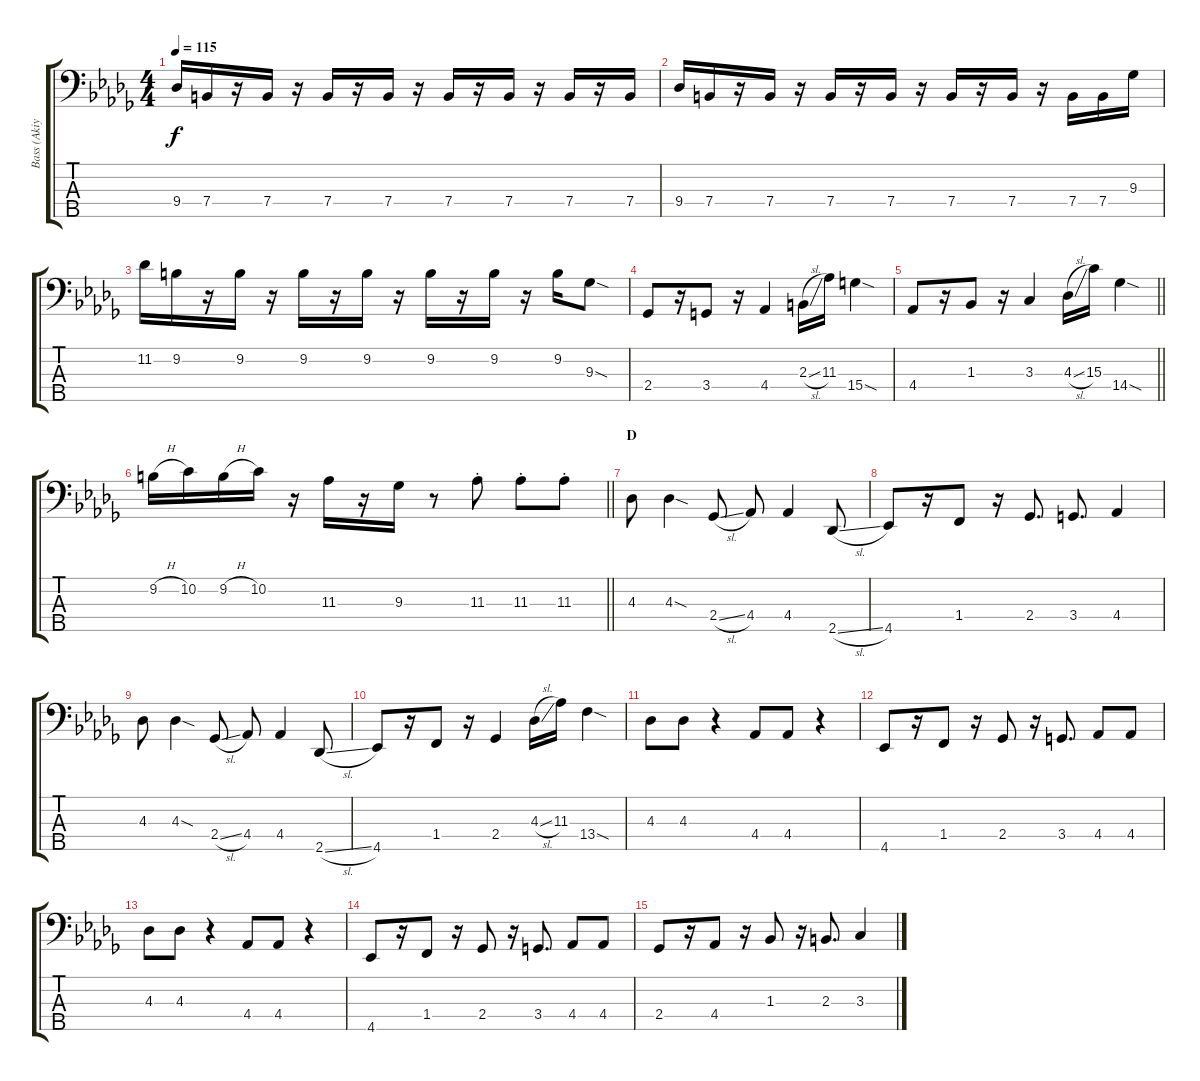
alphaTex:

\track ("Bass (Akiyama Mio)" "Bass (Akiy") {instrument electricbassfinger}
\staff {score tabs}
\tuning (G2 D2 A1 E1 B0) {hide}
\ts (4 4)
\tempo 115
\clef f4
\ks db
9.4.16{dy f} 7.4.16 r.16 7.4.16 r.16 7.4.16 r.16 7.4.16 r.16 7.4.16 r.16 7.4.16 r.16 7.4.16 r.16 7.4.16 |
9.4.16 7.4.16 r.16 7.4.16 r.16 7.4.16 r.16 7.4.16 r.16 7.4.16 r.16 7.4.16 r.16 7.4.16 7.4.16 9.3.16 |
11.2.16 9.2.16 r.16 9.2.16 r.16 9.2.16 r.16 9.2.16 r.16 9.2.16 r.16 9.2.16 r.16 9.2.16 9.3{sod}.8 |
2.4.8 r.16 3.4.8 r.16 4.4.4 2.3{sl}.16 11.3.16 15.4{sod}.4 |
\barLineRight lightlight
4.4.8 r.16 1.3.8 r.16 3.3.4 4.3{sl}.16 15.3.16 14.4{sod}.4 |
\barLineRight lightlight
9.2{h}.16 10.2.16 9.2{h}.16 10.2.16 r.16 11.3.16 r.16 9.3.16 r.8 11.3{st}.8 11.3{st}.8 11.3{st}.8 |
\section ("" "D")
4.3.8 4.3{sod}.4 2.4{sl}.8 4.4.8 4.4.4 2.5{sl}.8 |
4.5.8 r.16 1.4.8 r.16 2.4.8{d} 3.4.8{d} 4.4.4 |
4.3.8 4.3{sod}.4 2.4{sl}.8 4.4.8 4.4.4 2.5{sl}.8 |
4.5.8 r.16 1.4.8 r.16 2.4.4 4.3{sl}.16 11.3.16 13.4{sod}.4 |
4.3.8 4.3.8 r.4 4.4.8 4.4.8 r.4 |
4.5.8 r.16 1.4.8 r.16 2.4.8 r.16 3.4.8{d} 4.4.8 4.4.8 |
4.3.8 4.3.8 r.4 4.4.8 4.4.8 r.4 |
4.5.8 r.16 1.4.8 r.16 2.4.8 r.16 3.4.8{d} 4.4.8 4.4.8 |
2.4.8 r.16 4.4.8 r.16 1.3.8 r.16 2.3.8{d} 3.3.4
